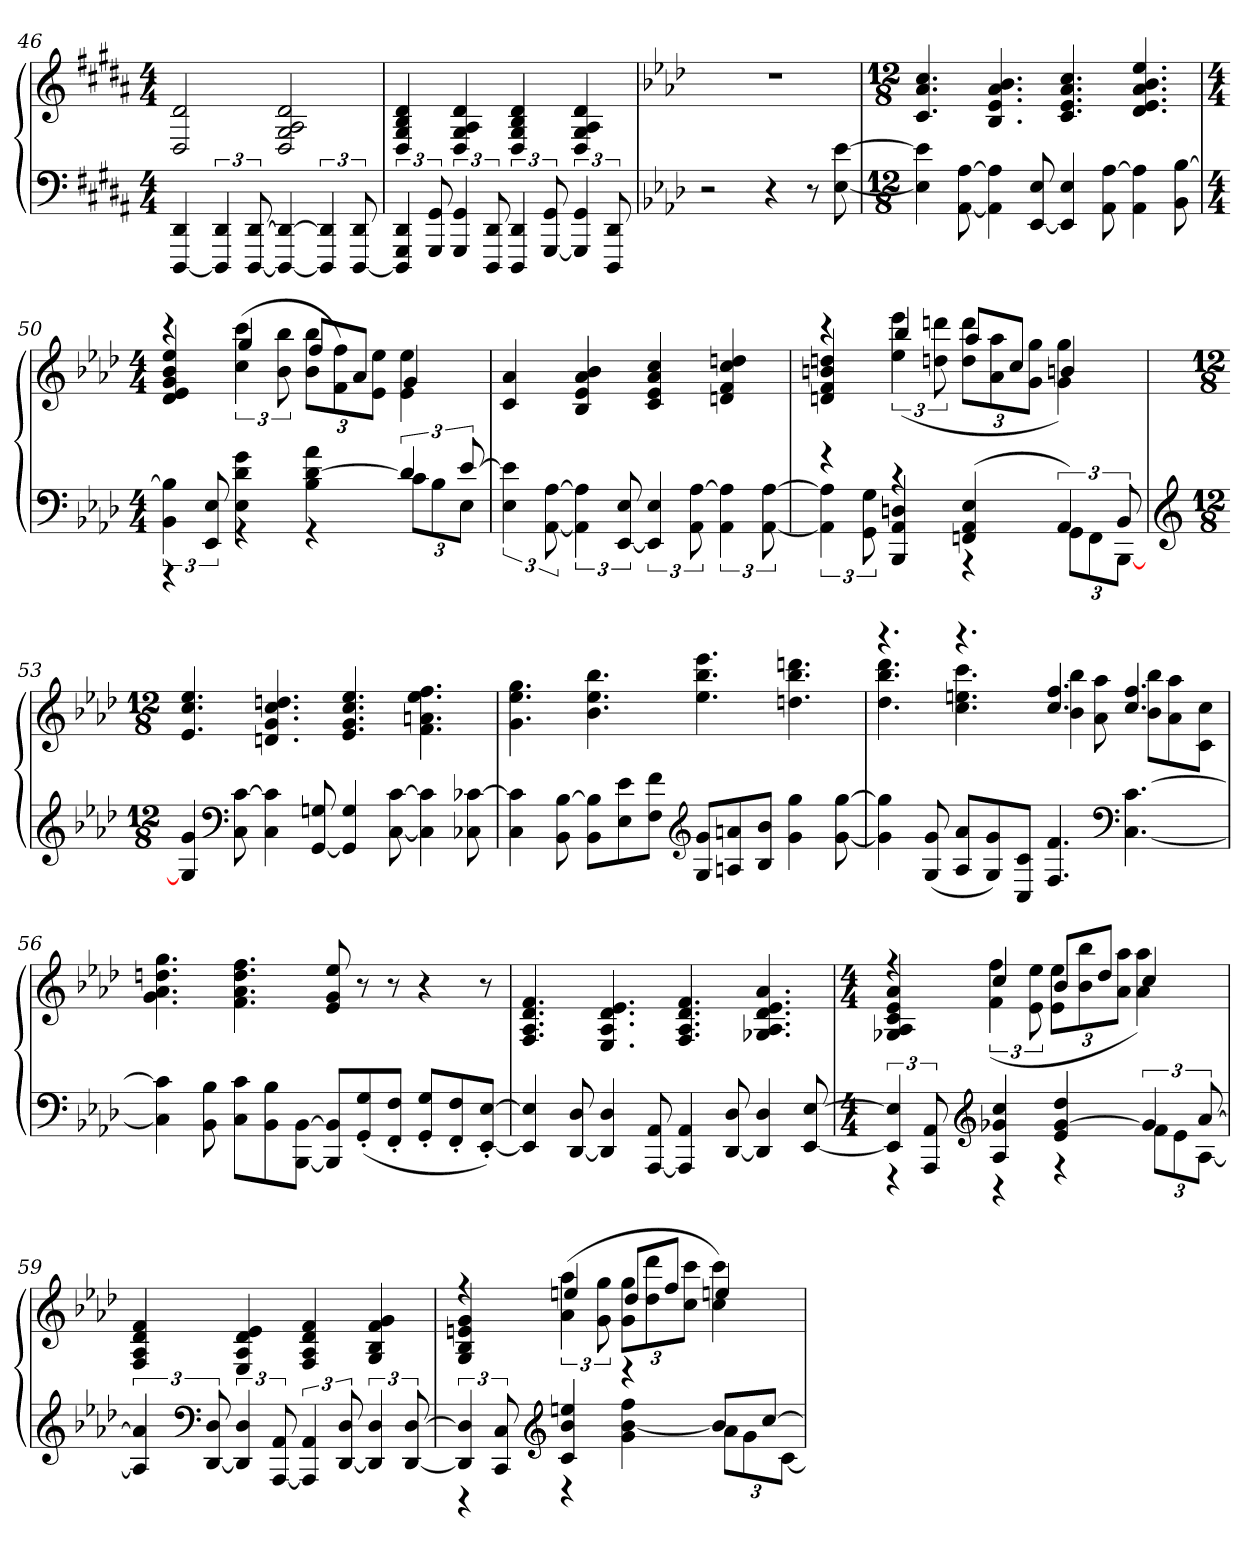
**kern	**kern
*part1	*part1
*staff2	*staff1
*clefF4	*clefG2
*k[f#c#g#d#a#]	*k[f#c#g#d#a#]
*M4/4	*M4/4
=46	=46
[4DDD#/ 4DD#/	2D#/ 2d#/
6DDD#]/ 6DD#/	.
[12DDD#/ [12DD#/	.
4DDD#_/ 4DD#_/	2D#/ 2G#/ 2A#/ 2d#/
6DDD#]/ 6DD#]/	.
[12DDD#/ 12DD#/	.
=47	=47
6DDD#]/ 6GGG#/ 6DD#/	4D#/ 4G#/ 4B/ 4d#/
12GGG#/ 12GG#/	.
6GGG#/ 6GG#/	4D#/ 4G#/ 4A#/ 4d#/
12DDD#/ 12DD#/	.
6DDD#/ 6DD#/	4D#/ 4G#/ 4B/ 4d#/
[12GGG#/ 12GG#/	.
6GGG#]/ 6GG#/	4D#/ 4G#/ 4A#/ 4d#/
12DDD#/ 12DD#/	.
=48	=48
*k[b-e-a-d-]	*k[b-e-a-d-]
2r	1r
4r	.
8r	.
[8E-\ [8e-\	.
=49	=49
*M12/8	*M12/8
*	*MM198
4E-]\ 4e-]\	4.c/ 4.a-/ 4.cc/
[8AA-\ [8A-\	.
4AA-]\ 4A-]\	4.B-/ 4.e-/ 4.a-/ 4.b-/
[8EE-/ 8E-/	.
4EE-]/ 4E-/	4.c/ 4.e-/ 4.a-/ 4.cc/
8AA-\ [8A-\	.
4AA-\ 4A-]\	4.d-/ 4.e-/ 4.a-/ 4.b-/ 4.ee-/
8BB-\ [8B-\	.
=50	=50
*M4/4	*M4/4
*	*MM132
*^	*^
6BB-\ 6B-]\	4r	4r	4d-/ 4e-/ 4g/ 4b-/ 4ee-/
12EE-/ 12E-/	.	.	.
4E-\ 4d-\ 4g\	4r	(6cc\ 6ccc\	4gg/
.	.	12b-\ 12bb-\	.
4B-\ [4d-\ 4a-\	4r	12b-\ 12bb-\L	8ff/L
.	.	12f\ 12ff\)	.
.	.	.	8a-/J
.	.	12e-\ 12ee-\J	.
6d-/]	12c\L	4e-\ 4ee-\	4g/
.	12B-\	.	.
[12e-/	12E-\J	.	.
*v	*v	*	*
*	*v	*v
=51	=51
6E-\ 6e-]\	4c/ 4a-/
[12AA-\ [12A-\	.
6AA-]\ 6A-]\	4B-/ 4e-/ 4a-/ 4b-/
[12EE-/ 12E-/	.
6EE-]/ 6E-/	4c/ 4e-/ 4a-/ 4cc/
12AA-\ [12A-\	.
6AA-\ 6A-]\	4dn/ 4f/ 4cc/ 4ddn/
[12AA-\ [12A-\	.
=52	=52
*^	*^
4r	6AA-]\ 6A-]\	4r	4dn/ 4f/ 4bn/ 4ddn/
.	12GG\ 12G\	.	.
4r	4BBB-/ 4AA-/ 4Dn/	6ee-\ 6eee-\	(4bb-/
.	.	12ddn\ 12dddn\	.
(4FFn/ 4AA-/ 4E-/	4r	12dd\ 12ddd\L	8aa-/L
.	.	12a-\ 12aa-\	.
.	.	.	8cc/J
.	.	12g\ 12gg\J	.
6AA-/)	12GG\L	4g\ 4gg\)	4bn/
.	12FF\	.	.
12BB-/	[12BBB-\J	.	.
*v	*v	*	*
*	*v	*v
=53	=53
*clefG2	*
*M12/8	*M12/8
*	*MM198
4G-]/ 4g/	4.e-/ 4.cc/ 4.ee-/
*clefF4	*
8C\ [8c\	.
4C\ 4c]\	4.dn/ 4.g/ 4.cc/ 4.ddn/
[8GG/ 8Gn/	.
4GG]/ 4G/	4.e-/ 4.g/ 4.cc/ 4.ee-/
[8C\ [8c\	.
4C]\ 4c]\	4.f\ 4.an\ 4.ee-\ 4.ff\
8C-X\ [8c-X\	.
=54	=54
4C\ 4c-]\	4.g\ 4.ee-\ 4.gg\
8BB-\ [8B-\	.
8BB-\ 8B-]\L	4.b-\ 4.ee-\ 4.bb-\
8E-\ 8e-\	.
8F\ 8f\J	.
*clefG2	*
8G/ 8g/L	4.ee-\ 4.bb-\ 4.eee-\
8An/ 8an/	.
8B-/ 8b-/J	.
4g\ 4gg\	4.ddn\ 4.bb-\ 4.dddn\
[8g\ [8gg\	.
=55	=55
*	*^
4g]\ 4gg]\	4.r	4.dd-\ 4.bb-\ 4.ddd-\
(8G/ 8g/	.	.
8A-/ 8a-/L	4.r	4.cc\ 4.een\ 4.ccc\
8G/ 8g/)	.	.
8C/ 8c/J	.	.
4.F/ 4.f/	4.cc/ 4.ff/	4b-\ 4bb-\
.	.	8a-\ 8aa-\
*clefF4	*	*
[4.C\ [4.c\	4.cc/ 4.ff/	8b-\ 8bb-\L
.	.	8a-\ 8aa-\
.	.	8c\ 8cc\J
*	*v	*v
=56	=56
4C]\ 4c]\	4.g\ 4.a-\ 4.ddn\ 4.gg\
8BB-\ 8B-\	.
8C\ 8c\L	4.f\ 4.a-\ 4.dd\ 4.ff\
8BB-\ 8B-\	.
[8BBB-\ [8BB-\J	.
8BBB-]/ 8BB-]/L	8e-/ 8g/ 8ee-/
(8GG'/ 8G'/	8r
8FF'/ 8F'/J	8r
8GG'/ 8G'/L	4r
8FF'/ 8F'/	.
[8EE-'/ [8E-'/J)	8r
=57	=57
4EE-]/ 4E-]/	4.F/ 4.A-/ 4.d-/ 4.f/
[8DD-/ 8D-/	.
4DD-]/ 4D-/	4.E-/ 4.A-/ 4.d-/ 4.e-/
[8AAA-/ 8AA-/	.
4AAA-]/ 4AA-/	4.F/ 4.A-/ 4.d-/ 4.f/
[8DD-/ 8D-/	.
4DD-]/ 4D-/	4.G-X/ 4.A-/ 4.d-/ 4.e-/ 4.a-/
[8EE-/ [8E-/	.
=58	=58
*M4/4	*M4/4
*	*MM132
*^	*^
6EE-]/ 6E-]/	4r	4r	4G-X/ 4A-/ 4c/ 4e-/ 4a-/
12AAA-/ 12AA-/	.	.	.
*clefG2	*	*	*
4A-/ 4g-X/ 4cc/	4r	4cc/	(6f\ 6ff\
.	.	.	12e-\ 12ee-\
4e-/ [4g-/ 4dd-/	4r	8b-/L	12e-\ 12ee-\L
.	.	.	12b-\ 12bb-\
.	.	8dd-/J	.
.	.	.	12a-\ 12aa-\J
6g-/]	12f\L	4cc/	4a-\ 4aa-\)
.	12e-\	.	.
[12a-/	[12A-\J	.	.
*v	*v	*	*
*	*v	*v
=59	=59
6A-]/ 6a-]/	4F/ 4A-/ 4d-/ 4f/
*clefF4	*
[12DD-/ 12D-/	.
6DD-]/ 6D-/	4E-/ 4A-/ 4d-/ 4e-/
[12AAA-/ 12AA-/	.
6AAA-]/ 6AA-/	4F/ 4A-/ 4d-/ 4f/
[12DD-/ 12D-/	.
6DD-]/ 6D-/	4G/ 4B-/ 4f/ 4g/
[12DD-/ [12D-/	.
=60	=60
*^	*^
6DD-]/ 6D-]/	4r	4r	4G/ 4B-/ 4en/ 4g/
12CC/ 12C/	.	.	.
*clefG2	*	*	*
4c/ 4b-/ 4een/	4r	(6a-\ 6aa-\	4een/
.	.	12g\ 12gg\	.
4r	4g\ [4b-\ 4ff\	12g\ 12gg\L	8dd-/L
.	.	12dd-\ 12ddd-\	.
.	.	.	8ff/J
.	.	12cc\ 12ccc\J	.
8b-/L]	12a-\L	4cc\ 4ccc\)	4een/
.	12g\	.	.
[8cc/J	.	.	.
.	[12c\J	.	.
*v	*v	*	*
*	*v	*v
=	=
*-	*-
